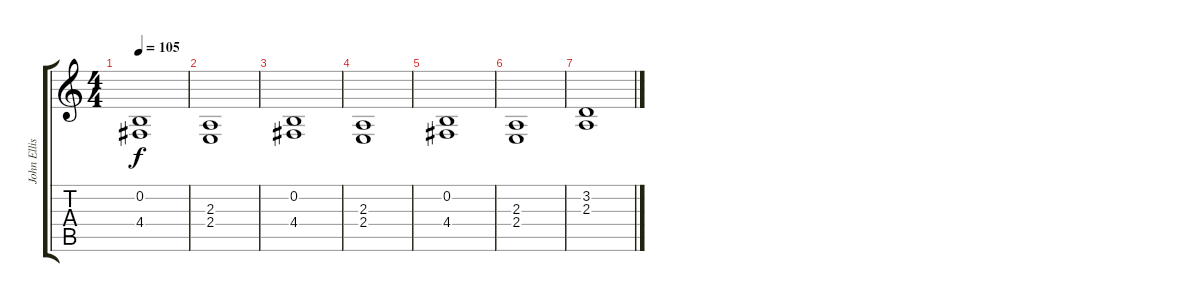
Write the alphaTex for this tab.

\track ("John Ellis -keys" "John Ellis") {instrument brightacousticpiano}
\staff {score tabs}
\tuning (E4 B3 G3 D3 A2 E2) {hide}
\ts (4 4)
\tempo 105
\clef g2
\ks c
(0.2 4.4).1{dy f} |
(2.3 2.4).1 |
(0.2 4.4).1 |
(2.3 2.4).1 |
(0.2 4.4).1 |
(2.3 2.4).1 |
(3.2 2.3).1
